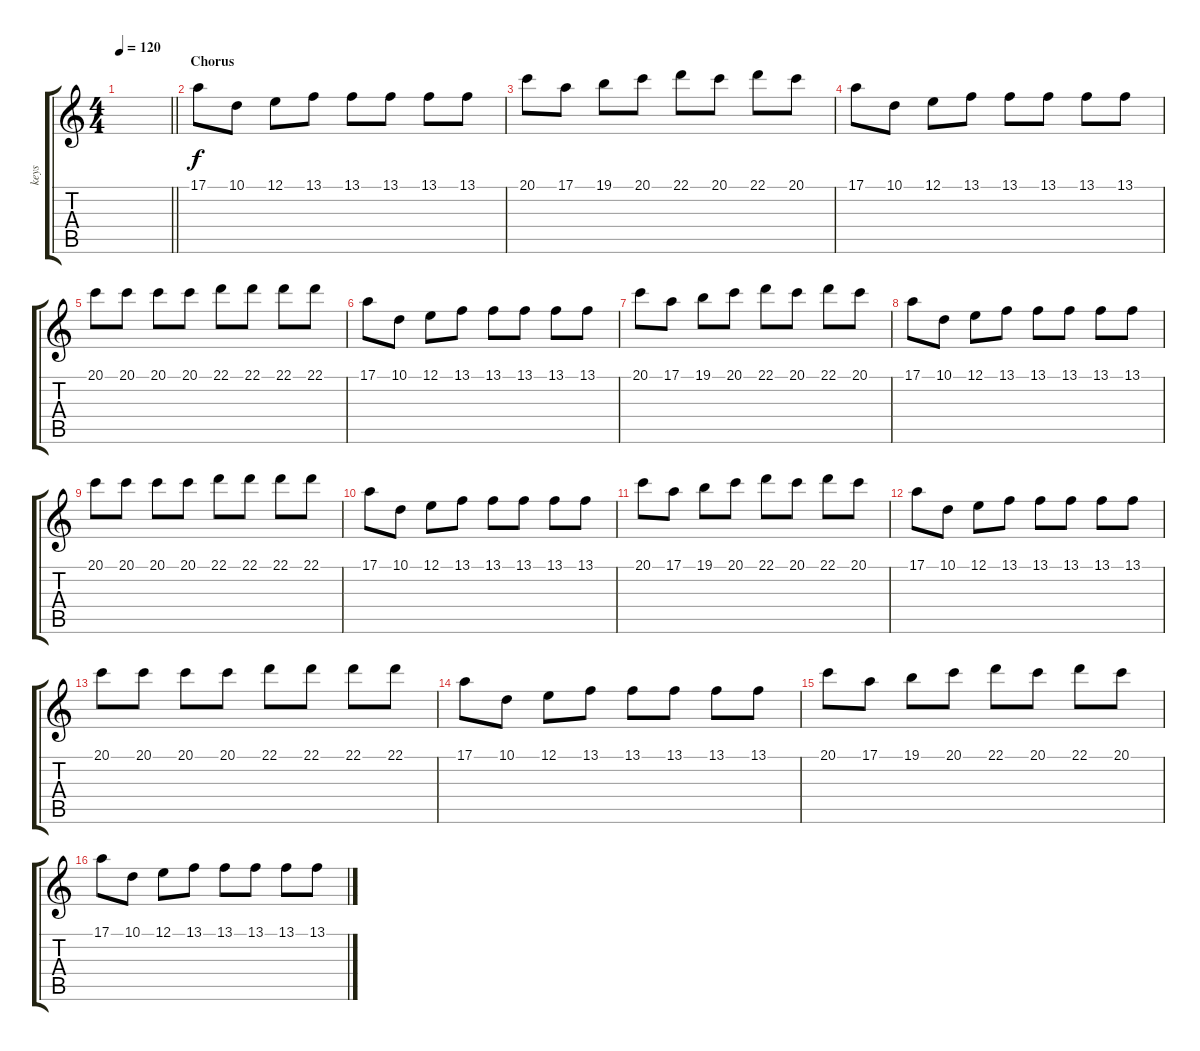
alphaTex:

\track ("keys" "keys") {instrument electricgrandpiano}
\staff {score tabs}
\tuning (E4 B3 G3 D3 A2 D2) {hide}
\ts (4 4)
\tempo 120
\clef g2
\barLineRight lightlight
\ks c
|
\section ("" "Chorus")
17.1.8 10.1.8 12.1.8 13.1.8 13.1.8 13.1.8 13.1.8 13.1.8 |
20.1.8 17.1.8 19.1.8 20.1.8 22.1.8 20.1.8 22.1.8 20.1.8 |
17.1.8 10.1.8 12.1.8 13.1.8 13.1.8 13.1.8 13.1.8 13.1.8 |
20.1.8 20.1.8 20.1.8 20.1.8 22.1.8 22.1.8 22.1.8 22.1.8 |
17.1.8 10.1.8 12.1.8 13.1.8 13.1.8 13.1.8 13.1.8 13.1.8 |
20.1.8 17.1.8 19.1.8 20.1.8 22.1.8 20.1.8 22.1.8 20.1.8 |
17.1.8 10.1.8 12.1.8 13.1.8 13.1.8 13.1.8 13.1.8 13.1.8 |
20.1.8 20.1.8 20.1.8 20.1.8 22.1.8 22.1.8 22.1.8 22.1.8 |
17.1.8 10.1.8 12.1.8 13.1.8 13.1.8 13.1.8 13.1.8 13.1.8 |
20.1.8 17.1.8 19.1.8 20.1.8 22.1.8 20.1.8 22.1.8 20.1.8 |
17.1.8 10.1.8 12.1.8 13.1.8 13.1.8 13.1.8 13.1.8 13.1.8 |
20.1.8 20.1.8 20.1.8 20.1.8 22.1.8 22.1.8 22.1.8 22.1.8 |
17.1.8 10.1.8 12.1.8 13.1.8 13.1.8 13.1.8 13.1.8 13.1.8 |
20.1.8 17.1.8 19.1.8 20.1.8 22.1.8 20.1.8 22.1.8 20.1.8 |
17.1.8 10.1.8 12.1.8 13.1.8 13.1.8 13.1.8 13.1.8 13.1.8
